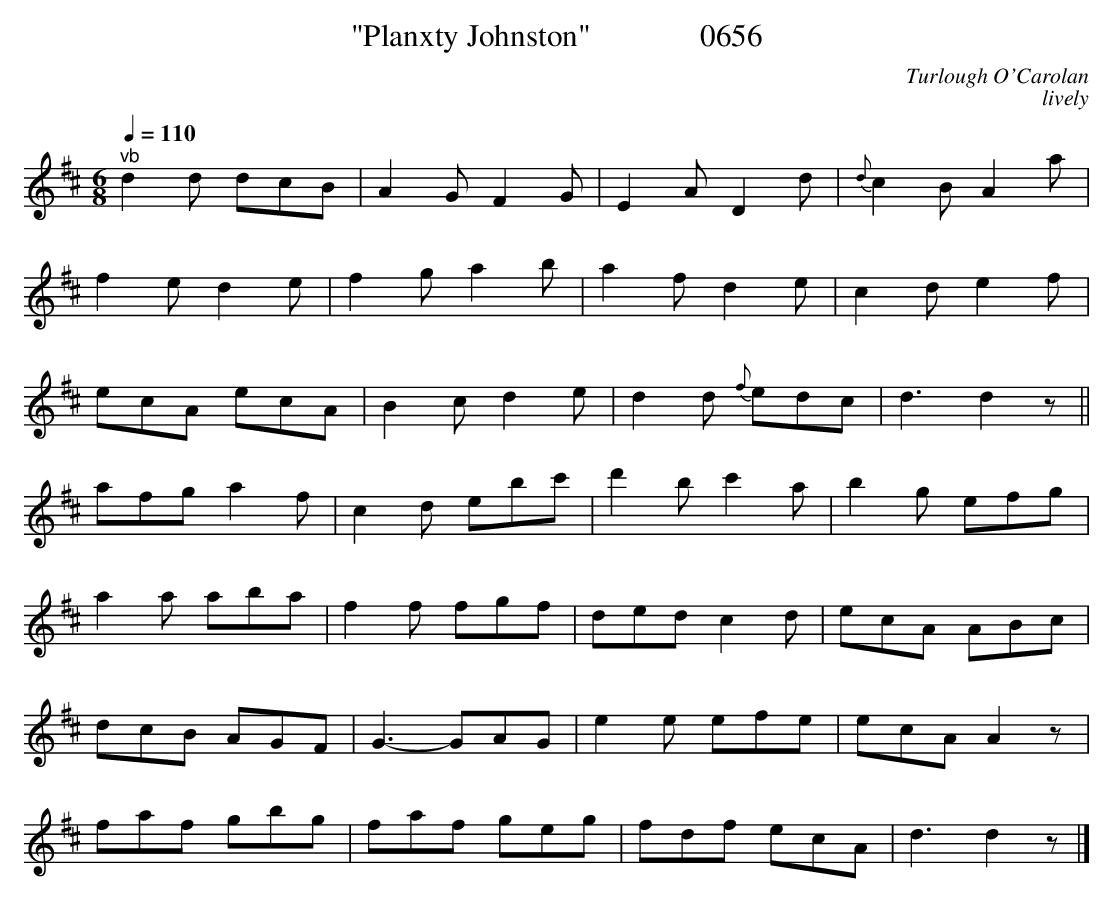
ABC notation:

X:1
T:"Planxty Johnston"              0656
C:Turlough O'Carolan
C:lively
Q:1/4=110
M:6/8
L:1/8
K:D
"^vb"d2d dcB|A2G F2G|E2A D2d|{d}c2B A2a|
f2e d2e|f2g a2b|a2f d2e|c2d e2f|
ecA ecA|B2c d2e|d2d {f}edc|d3d2z||
afg a2f|c2d ebc'|d'2b c'2a|b2g efg|
a2a aba|f2f fgf|ded c2d|ecA ABc|
dcB AGF|G3-GAG|e2e efe| ecA A2z|
faf gbg|faf geg|fdf ecA|d3d2z|]
